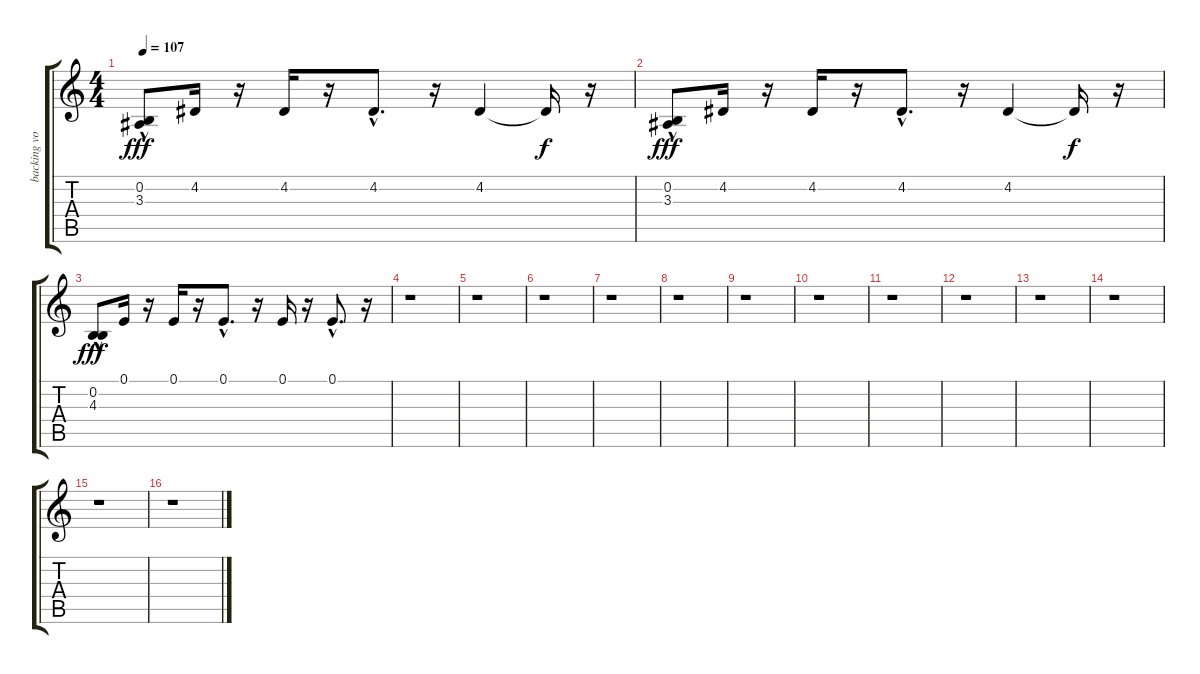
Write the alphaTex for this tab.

\track ("backing vocals" "backing vo") {instrument acousticgrandpiano}
\staff {score tabs}
\tuning (E4 B3 G3 D3 A2 E2) {hide}
\ts (4 4)
\tempo 107
\clef g2
\ks c
(0.2{hac} 3.3).8{dy fff} 4.2.16 r.16 4.2.16 r.16 4.2{hac}.8{d} r.16 4.2.4 4.2{t}.16{dy f} r.16 |
(0.2{hac} 3.3).8{dy fff} 4.2.16 r.16 4.2.16 r.16 4.2{hac}.8{d} r.16 4.2.4 4.2{t}.16{dy f} r.16 |
(0.2{hac} 4.3).8{dy fff} 0.1.16 r.16 0.1.16 r.16 0.1{hac}.8{d} r.16 0.1.16 r.16 0.1{hac}.8{d} r.16 |
r.1 |
r.1 |
r.1 |
r.1 |
r.1 |
r.1 |
r.1 |
r.1 |
r.1 |
r.1 |
r.1 |
r.1 |
r.1
